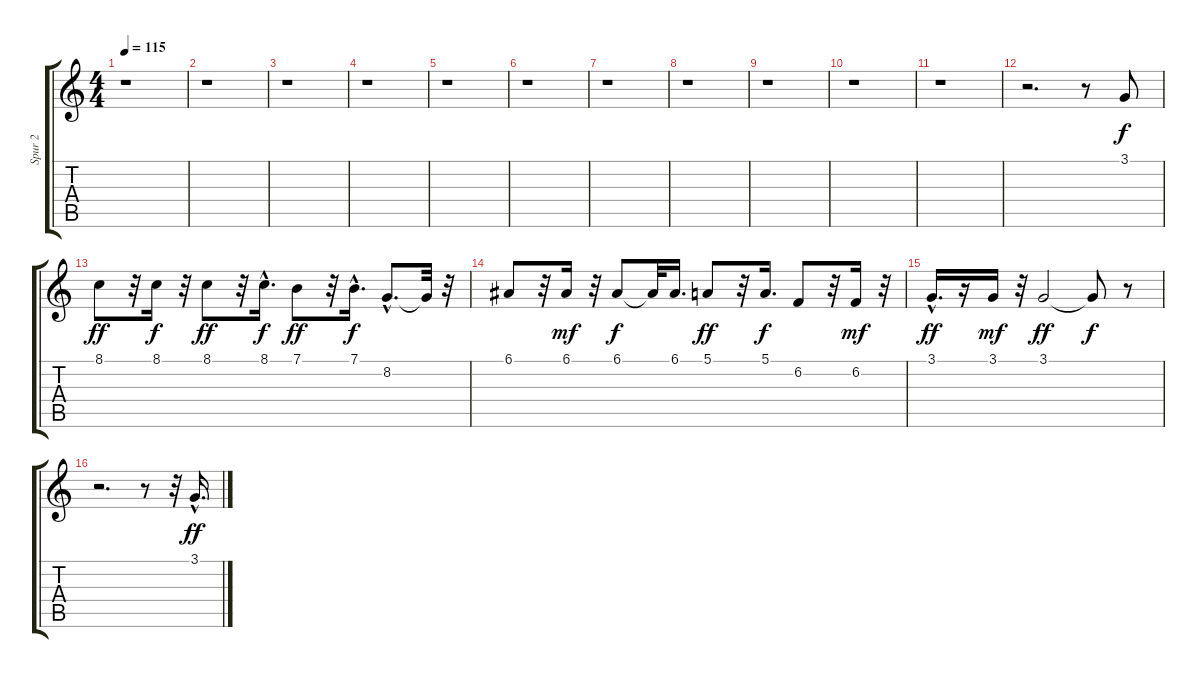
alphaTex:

\track ("Spur 2" "Spur 2") {instrument accordion}
\staff {score tabs}
\tuning (E4 B3 G3 D3 A2 E2) {hide}
\ts (4 4)
\tempo 115
\clef g2
\ks c
r.1{dy f} |
r.1 |
r.1 |
r.1 |
r.1 |
r.1 |
r.1 |
r.1 |
r.1 |
r.1 |
r.1 |
r.2{d} r.8 3.1.8 |
8.1.8{dy ff} r.32 8.1.16{dy f} r.32 8.1.8{dy ff} r.32 8.1{hac}.16{d dy f} 7.1.8{dy ff} r.32 7.1{hac}.16{d dy f} 8.2{hac}.8{d} 8.2{t}.32 r.32 |
6.1.8 r.32 6.1.16{dy mf} r.32 6.1.8{dy f} 6.1{t}.32 6.1.16{d} 5.1.8{dy ff} r.32 5.1.16{d dy f} 6.2.8 r.32 6.2.16{dy mf} r.32 |
3.1{hac}.16{d dy ff} r.16 3.1.16{dy mf} r.32 3.1.2{dy ff} 3.1{t}.8{dy f} r.8 |
r.2{d} r.8 r.32 3.1{hac}.16{d dy ff}
